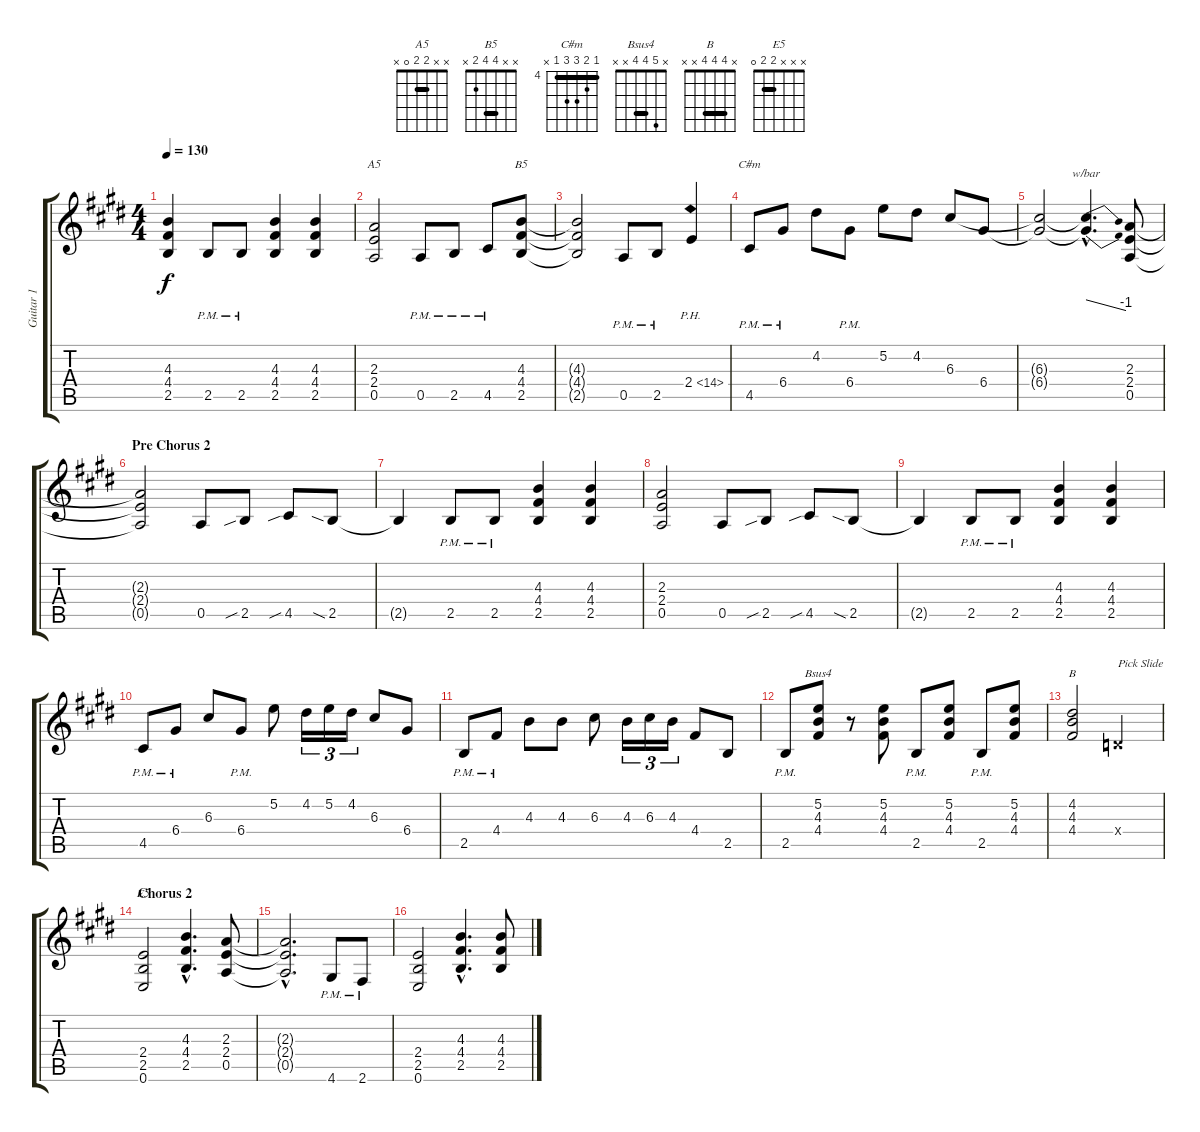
\track ("Guitar 1" "Guitar 1") {instrument distortionguitar}
\staff {score tabs}
\tuning (E4 B3 G3 D3 A2 E2) {hide}
\chord ("A5" x x 2 2 0 x) {barre 2}
\chord ("B5" x x 4 4 2 x) {barre 4}
\chord ("C#m" 4 5 6 6 4 x) {firstfret 4 barre 4}
\chord ("Bsus4" x 5 4 4 x x) {barre 4}
\chord ("B" x 4 4 4 x x) {barre 4}
\chord ("E5" x x x 2 2 0) {barre 2}
\ts (4 4)
\tempo 130
\clef g2
\ks e
(4.3{t} 4.4{t} 2.5{t}).4{dy f} 2.5{pm}.8 2.5{pm}.8 (4.3 4.4 2.5).4 (4.3 4.4 2.5).4 |
(2.3 2.4 0.5).2{ch "A5"} 0.5{pm}.8 2.5{pm}.8 4.5{pm}.8 (4.3 4.4 2.5).8{ch "B5"} |
(4.3{t} 4.4{t} 2.5{t}).2 0.5{pm}.8 2.5{pm}.8 2.4{ph 12}.4 |
4.5{pm}.8{ch "C#m"} 6.4{pm}.8 4.2.8 6.4{pm}.8 5.2.8 4.2.8 6.3.8 6.4.8 |
(6.3{t} 6.4{t}).2 (6.3{hac t} 6.4{hac t}).4{d tbe (dive default 0 0 60 -4)} (2.3 2.4 0.5).8 |
\section ("" "Pre Chorus 2")
(2.3{t} 2.4{t} 0.5{t}).2 0.5.8 2.5{sib}.8 4.5{sib}.8 2.5{sia}.8 |
2.5{t}.4 2.5{pm}.8 2.5{pm}.8 (4.3 4.4 2.5).4 (4.3 4.4 2.5).4 |
(2.3 2.4 0.5).2 0.5.8 2.5{sib}.8 4.5{sib}.8 2.5{sia}.8 |
2.5{t}.4 2.5{pm}.8 2.5{pm}.8 (4.3 4.4 2.5).4 (4.3 4.4 2.5).4 |
4.5{pm}.8 6.4{pm}.8 6.3.8 6.4{pm}.8 5.2.8 4.2.16{tu (3 2)} 5.2.16{tu (3 2)} 4.2.16{tu (3 2)} 6.3.8 6.4.8 |
2.5{pm}.8 4.4{pm}.8 4.3.8 4.3.8 6.3.8 4.3.16{tu (3 2)} 6.3.16{tu (3 2)} 4.3.16{tu (3 2)} 4.4.8 2.5.8 |
2.5{pm}.8 (5.2 4.3 4.4).8{ch "Bsus4"} r.8 (5.2 4.3 4.4).8 2.5{pm}.8 (5.2 4.3 4.4).8 2.5{pm}.8 (5.2 4.3 4.4).8 |
(4.2 4.3 4.4).2{ch "B"} 0.4{x}.2{txt "Pick Slide"} |
\section ("" "Chorus 2")
(2.4 2.5 0.6).2{ch "E5"} (4.3{hac} 4.4{hac} 2.5{hac}).4{d} (2.3 2.4 0.5).8 |
(2.3{hac t} 2.4{hac t} 0.5{hac t}).2{d} 4.6{pm}.8 2.6{pm}.8 |
(2.4 2.5 0.6).2 (4.3{hac} 4.4{hac} 2.5{hac}).4{d} (4.3 4.4 2.5).8
